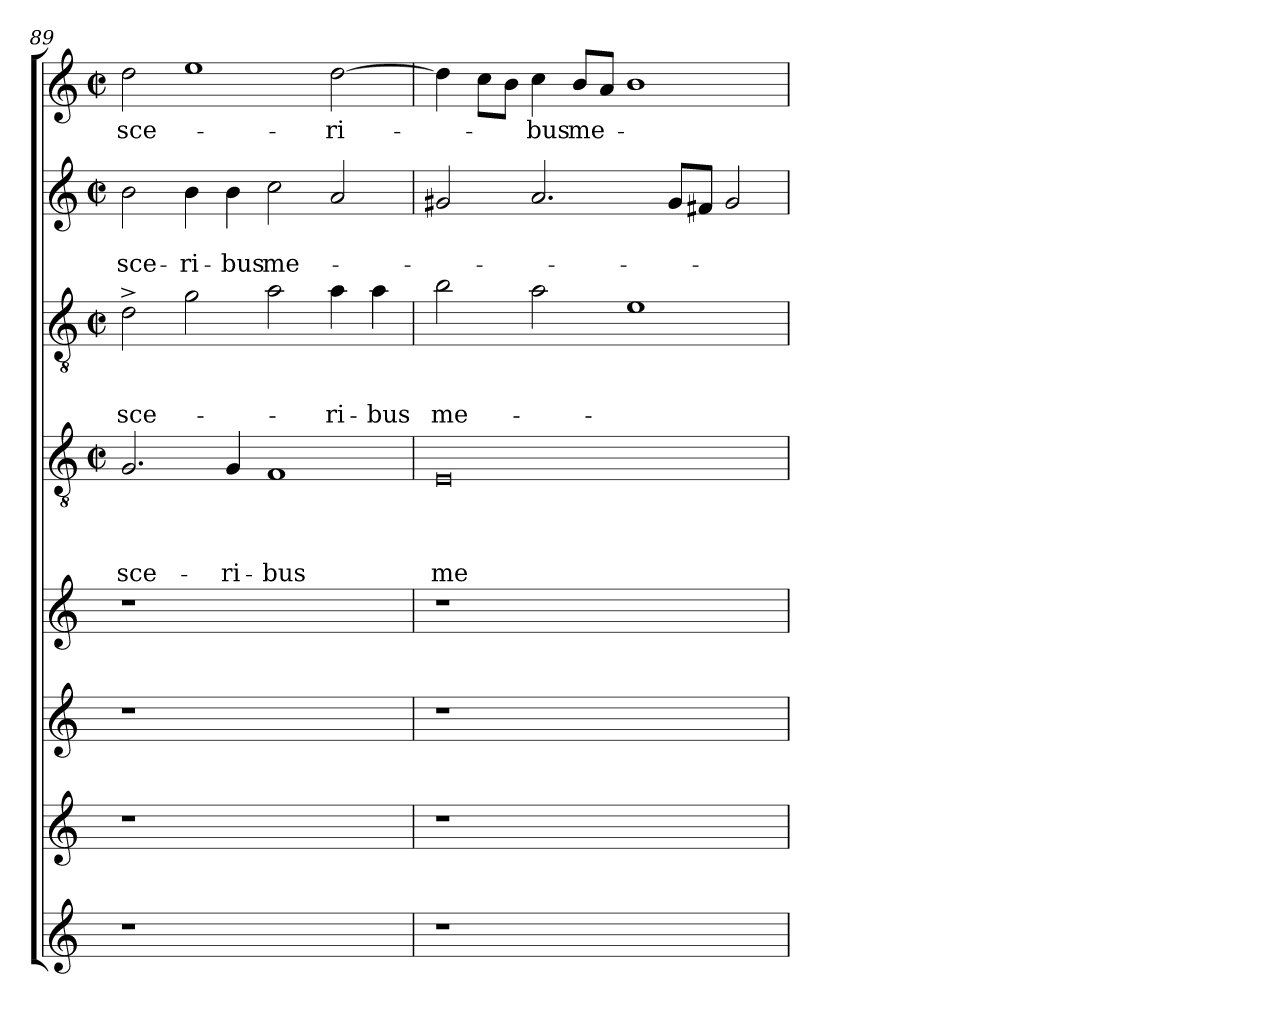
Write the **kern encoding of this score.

**kern	**kern	**kern	**kern	**kern	**text	**text	**text	**text	**kern	**text	**text	**text	**kern	**text	**text	**kern	**text
*part8	*part7	*part6	*part5	*part4	*part4	*part4	*part4	*part4	*part3	*part3	*part3	*part3	*part2	*part2	*part2	*part1	*part1
*staff8	*staff7	*staff6	*staff5	*staff4	*staff4	*staff4	*staff4	*staff4	*staff3	*staff3	*staff3	*staff3	*staff2	*staff2	*staff2	*staff1	*staff1
*clefG2	*clefG2	*clefG2	*clefG2	*clefGv2	*	*	*	*	*clefGv2	*	*	*	*clefG2	*	*	*clefG2	*
*k[]	*k[]	*k[]	*k[]	*k[]	*	*	*	*	*k[]	*	*	*	*k[]	*	*	*k[]	*
*C:	*C:	*C:	*C:	*C:	*	*	*	*	*C:	*	*	*	*C:	*	*	*C:	*
*	*	*	*	*M2/2	*	*	*	*	*M2/2	*	*	*	*M2/2	*	*	*M2/2	*
*	*	*	*	*met(c|)	*	*	*	*	*met(c|)	*	*	*	*met(c|)	*	*	*met(c|)	*
=89	=89	=89	=89	=89	=89	=89	=89	=89	=89	=89	=89	=89	=89	=89	=89	=89	=89
!	!	!	!	!	!	!	!	!LO:LY:b	!	!	!	!LO:LY:b	!	!	!LO:LY:b	!	!LO:LY:b
1r	1r	1r	1r	2.G/	.	.	.	-sce-	2d^>\	.	.	-sce-	2b\	.	-sce-	2dd\	-sce-
!	!	!	!	!	!	!	!	!	!	!	!	!	!	!	!LO:LY:b	!	!
.	.	.	.	.	.	.	.	.	2g\	.	.	.	4b\	.	-ri-	1ee	.
!	!	!	!	!	!	!	!	!LO:LY:b	!	!	!	!	!	!	!LO:LY:b:rj	!	!
.	.	.	.	4G/	.	.	.	-ri-	.	.	.	.	4b\	.	-bus	.	.
!	!	!	!	!	!	!	!	!LO:LY:b	!	!	!	!	!	!	!LO:LY:b	!	!
1ryy	1ryy	1ryy	1ryy	1F	.	.	.	-bus	2a\	.	.	.	2cc\	.	me-	.	.
!	!	!	!	!	!	!	!	!	!	!	!	!LO:LY:b	!	!	!	!	!LO:LY:b
.	.	.	.	.	.	.	.	.	4a\	.	.	-ri-	2a/	.	.	[>2dd\	-ri-
!	!	!	!	!	!	!	!	!	!	!	!	!LO:LY:b:rj	!	!	!	!	!
.	.	.	.	.	.	.	.	.	4a\	.	.	-bus	.	.	.	.	.
=90	=90	=90	=90	=90	=90	=90	=90	=90	=90	=90	=90	=90	=90	=90	=90	=90	=90
!	!	!	!	!	!	!	!	!LO:LY:b	!	!	!	!LO:LY:b	!	!	!	!	!
1r	1r	1r	1r	0E	.	.	.	me-	2b\	.	.	me-	2g#X/	.	.	4dd\]	.
.	.	.	.	.	.	.	.	.	.	.	.	.	.	.	.	8cc\L	.
.	.	.	.	.	.	.	.	.	.	.	.	.	.	.	.	8b\J	.
!	!	!	!	!	!	!	!	!	!	!	!	!	!	!	!	!	!LO:LY:b
.	.	.	.	.	.	.	.	.	2a\	.	.	.	2.a/	.	.	4cc\	-bus
!	!	!	!	!	!	!	!	!	!	!	!	!	!	!	!	!	!LO:LY:b
.	.	.	.	.	.	.	.	.	.	.	.	.	.	.	.	8b/L	me-
.	.	.	.	.	.	.	.	.	.	.	.	.	.	.	.	8a/J	.
1ryy	1ryy	1ryy	1ryy	.	.	.	.	.	1e	.	.	.	.	.	.	1b	.
.	.	.	.	.	.	.	.	.	.	.	.	.	8g#/L	.	.	.	.
.	.	.	.	.	.	.	.	.	.	.	.	.	8f#X/J	.	.	.	.
.	.	.	.	.	.	.	.	.	.	.	.	.	2g#/	.	.	.	.
=	=	=	=	=	=	=	=	=	=	=	=	=	=	=	=	=	=
*-	*-	*-	*-	*-	*-	*-	*-	*-	*-	*-	*-	*-	*-	*-	*-	*-	*-
